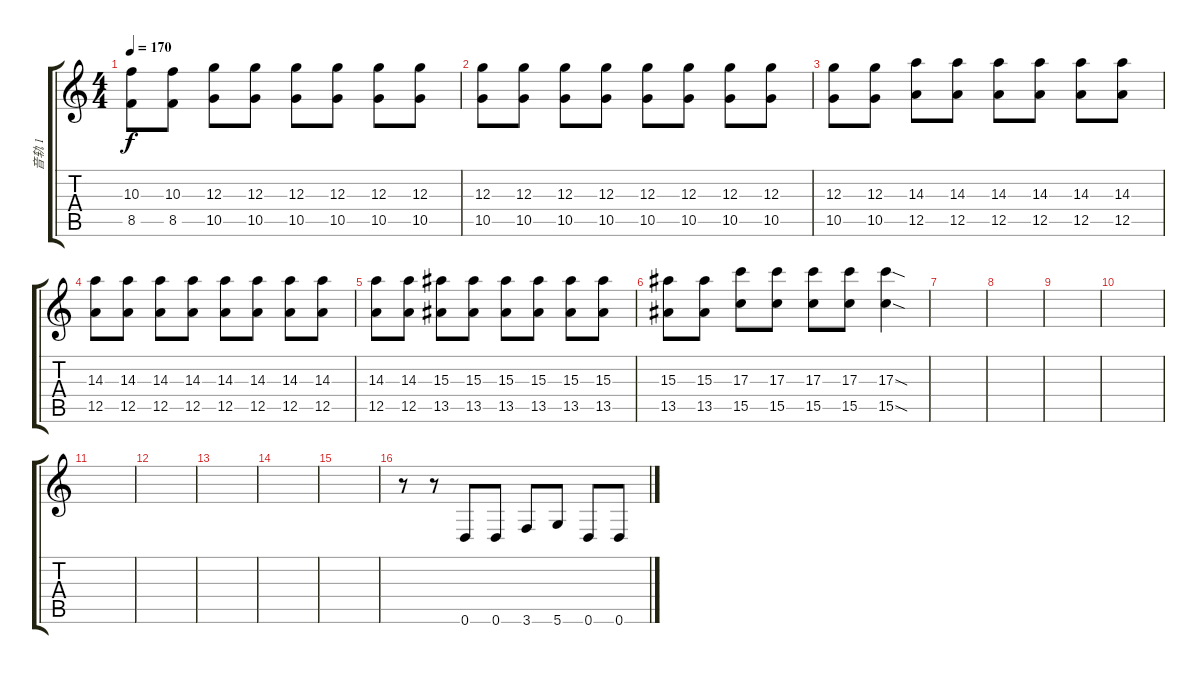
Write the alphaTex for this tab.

\track ("音轨 1" "音轨 1") {instrument distortionguitar}
\staff {score tabs}
\tuning (E4 B3 G3 D3 A2 D2) {hide}
\ts (4 4)
\tempo 170
\clef g2
\ks c
(10.3 8.5).8{dy f} (10.3 8.5).8 (12.3 10.5).8 (12.3 10.5).8 (12.3 10.5).8 (12.3 10.5).8 (12.3 10.5).8 (12.3 10.5).8 |
(12.3 10.5).8 (12.3 10.5).8 (12.3 10.5).8 (12.3 10.5).8 (12.3 10.5).8 (12.3 10.5).8 (12.3 10.5).8 (12.3 10.5).8 |
(12.3 10.5).8 (12.3 10.5).8 (14.3 12.5).8 (14.3 12.5).8 (14.3 12.5).8 (14.3 12.5).8 (14.3 12.5).8 (14.3 12.5).8 |
(14.3 12.5).8 (14.3 12.5).8 (14.3 12.5).8 (14.3 12.5).8 (14.3 12.5).8 (14.3 12.5).8 (14.3 12.5).8 (14.3 12.5).8 |
(14.3 12.5).8 (14.3 12.5).8 (15.3 13.5).8 (15.3 13.5).8 (15.3 13.5).8 (15.3 13.5).8 (15.3 13.5).8 (15.3 13.5).8 |
(15.3 13.5).8 (15.3 13.5).8 (17.3 15.5).8 (17.3 15.5).8 (17.3 15.5).8 (17.3 15.5).8 (17.3{sod} 15.5{sod}).4 |
|
|
|
|
|
|
|
|
|
r.8 r.8 0.6.8 0.6.8 3.6.8 5.6.8 0.6.8 0.6.8
